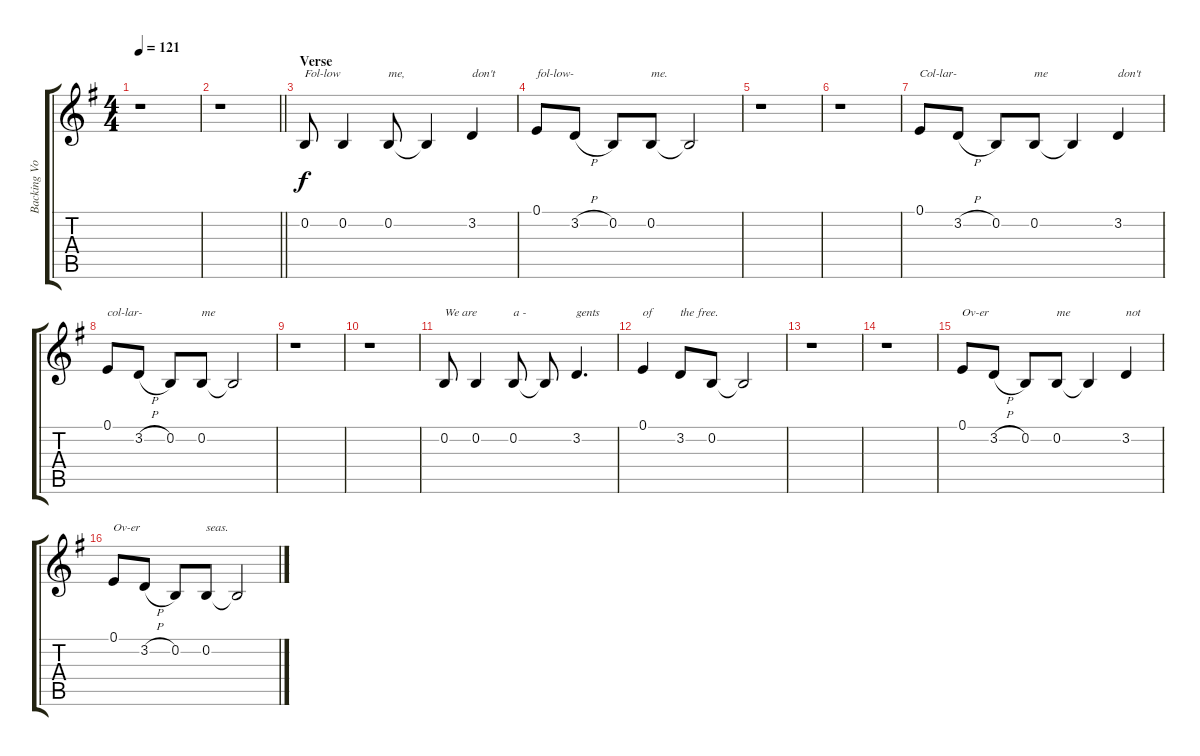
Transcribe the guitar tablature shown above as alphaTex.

\track ("Backing Vocals" "Backing Vo") {instrument altosax}
\staff {score tabs}
\tuning (E4 B3 G3 D3 A2 E2) {hide}
\ts (4 4)
\tempo 121
\clef g2
\ks g
r.1{dy f} |
\barLineRight lightlight
r.1 |
\section ("" "Verse")
0.2.8{txt "Fol-low"} 0.2.4 0.2.8{txt "me,"} 0.2{t}.4 3.2.4{txt "don't"} |
0.1.8{txt "fol-low-"} 3.2{h}.8 0.2.8 0.2.8{txt "me."} 0.2{t}.2 |
r.1 |
r.1 |
0.1.8{txt "Col-lar-"} 3.2{h}.8 0.2.8 0.2.8{txt "me"} 0.2{t}.4 3.2.4{txt "don't"} |
0.1.8{txt "col-lar-"} 3.2{h}.8 0.2.8 0.2.8{txt "me"} 0.2{t}.2 |
r.1 |
r.1 |
0.2.8{txt "We are"} 0.2.4 0.2.8{txt "a - "} 0.2{t}.8 3.2.4{d txt "gents"} |
0.1.4{txt "of"} 3.2.8{txt "the free."} 0.2.8 0.2{t}.2 |
r.1 |
r.1 |
0.1.8{txt "Ov-er"} 3.2{h}.8 0.2.8 0.2.8{txt "me"} 0.2{t}.4 3.2.4{txt "not"} |
0.1.8{txt "Ov-er"} 3.2{h}.8 0.2.8 0.2.8{txt "seas."} 0.2{t}.2
